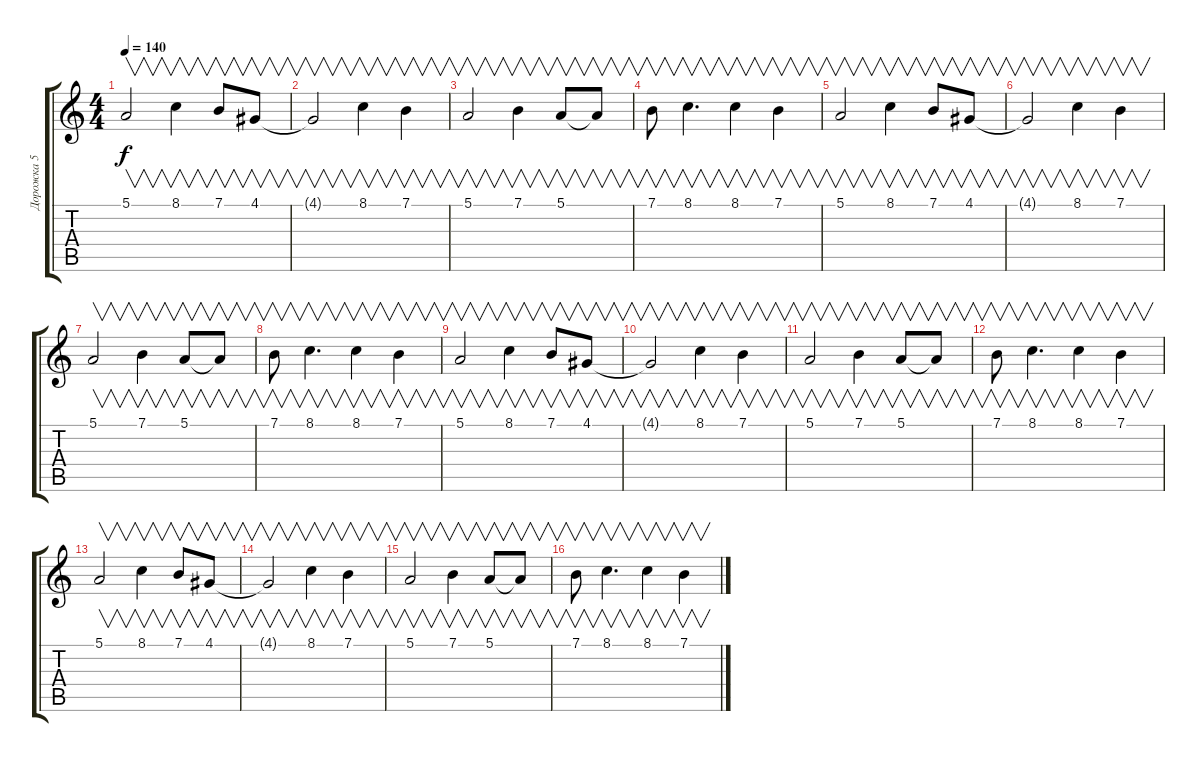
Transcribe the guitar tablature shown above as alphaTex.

\track ("Дорожка 5" "Дорожка 5") {instrument musicbox}
\staff {score tabs}
\tuning (E4 B3 G3 D3 A2 E2) {hide}
\ts (4 4)
\tempo 140
\clef g2
\ks c
5.1.2{v dy f} 8.1.4{v} 7.1.8{v} 4.1.8{v} |
4.1{t}.2{v} 8.1.4{v} 7.1.4{v} |
5.1.2{v} 7.1.4{v} 5.1.8{v} 5.1{t}.8{v} |
7.1.8{v} 8.1.4{v d} 8.1.4{v} 7.1.4{v} |
5.1.2{v} 8.1.4{v} 7.1.8{v} 4.1.8{v} |
4.1{t}.2{v} 8.1.4{v} 7.1.4{v} |
5.1.2{v} 7.1.4{v} 5.1.8{v} 5.1{t}.8{v} |
7.1.8{v} 8.1.4{v d} 8.1.4{v} 7.1.4{v} |
5.1.2{v} 8.1.4{v} 7.1.8{v} 4.1.8{v} |
4.1{t}.2{v} 8.1.4{v} 7.1.4{v} |
5.1.2{v} 7.1.4{v} 5.1.8{v} 5.1{t}.8{v} |
7.1.8{v} 8.1.4{v d} 8.1.4{v} 7.1.4{v} |
5.1.2{v} 8.1.4{v} 7.1.8{v} 4.1.8{v} |
4.1{t}.2{v} 8.1.4{v} 7.1.4{v} |
5.1.2{v} 7.1.4{v} 5.1.8{v} 5.1{t}.8{v} |
7.1.8{v} 8.1.4{v d} 8.1.4{v} 7.1.4{v}
